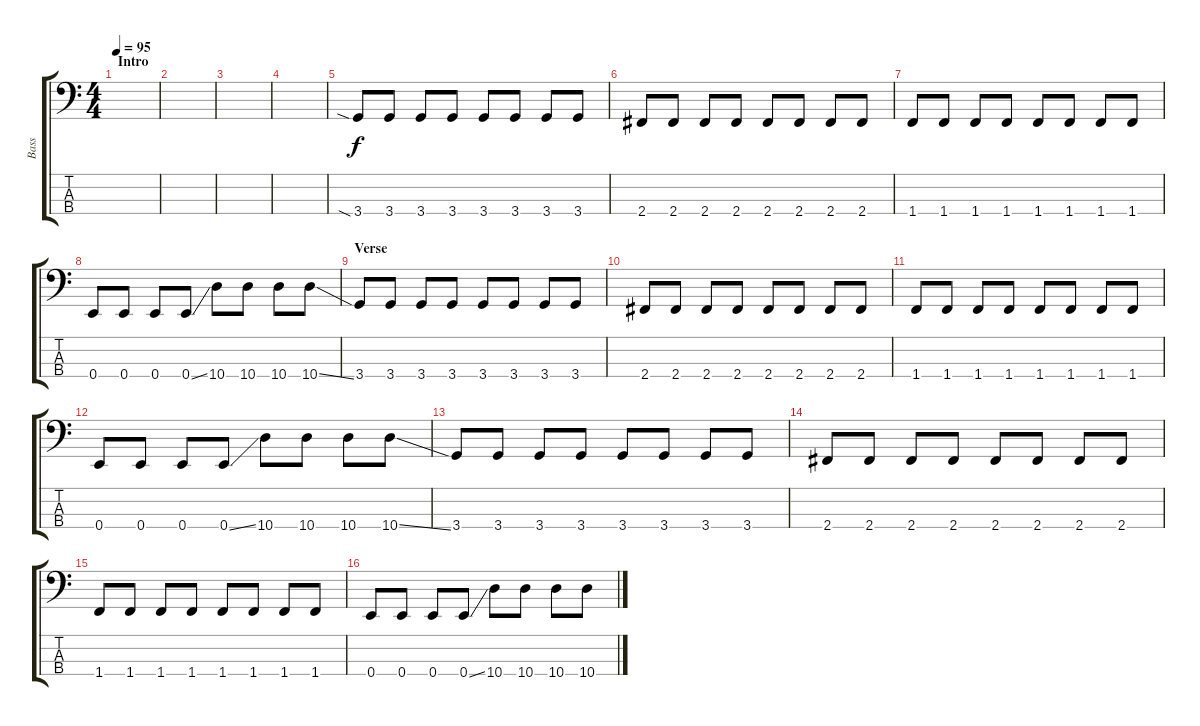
\track ("Bass" "Bass") {instrument electricbassfinger}
\staff {score tabs}
\tuning (G2 D2 A1 E1) {hide}
\ts (4 4)
\section ("" "Intro")
\tempo 95
\clef f4
\ks c
|
|
|
|
3.4{sia}.8 3.4.8 3.4.8 3.4.8 3.4.8 3.4.8 3.4.8 3.4.8 |
2.4.8 2.4.8 2.4.8 2.4.8 2.4.8 2.4.8 2.4.8 2.4.8 |
1.4.8 1.4.8 1.4.8 1.4.8 1.4.8 1.4.8 1.4.8 1.4.8 |
0.4.8 0.4.8 0.4.8 0.4{ss}.8 10.4.8 10.4.8 10.4.8 10.4{ss}.8 |
\section ("" "Verse")
3.4.8 3.4.8 3.4.8 3.4.8 3.4.8 3.4.8 3.4.8 3.4.8 |
2.4.8 2.4.8 2.4.8 2.4.8 2.4.8 2.4.8 2.4.8 2.4.8 |
1.4.8 1.4.8 1.4.8 1.4.8 1.4.8 1.4.8 1.4.8 1.4.8 |
0.4.8 0.4.8 0.4.8 0.4{ss}.8 10.4.8 10.4.8 10.4.8 10.4{ss}.8 |
3.4.8 3.4.8 3.4.8 3.4.8 3.4.8 3.4.8 3.4.8 3.4.8 |
2.4.8 2.4.8 2.4.8 2.4.8 2.4.8 2.4.8 2.4.8 2.4.8 |
1.4.8 1.4.8 1.4.8 1.4.8 1.4.8 1.4.8 1.4.8 1.4.8 |
0.4.8 0.4.8 0.4.8 0.4{ss}.8 10.4.8 10.4.8 10.4.8 10.4{ss}.8
